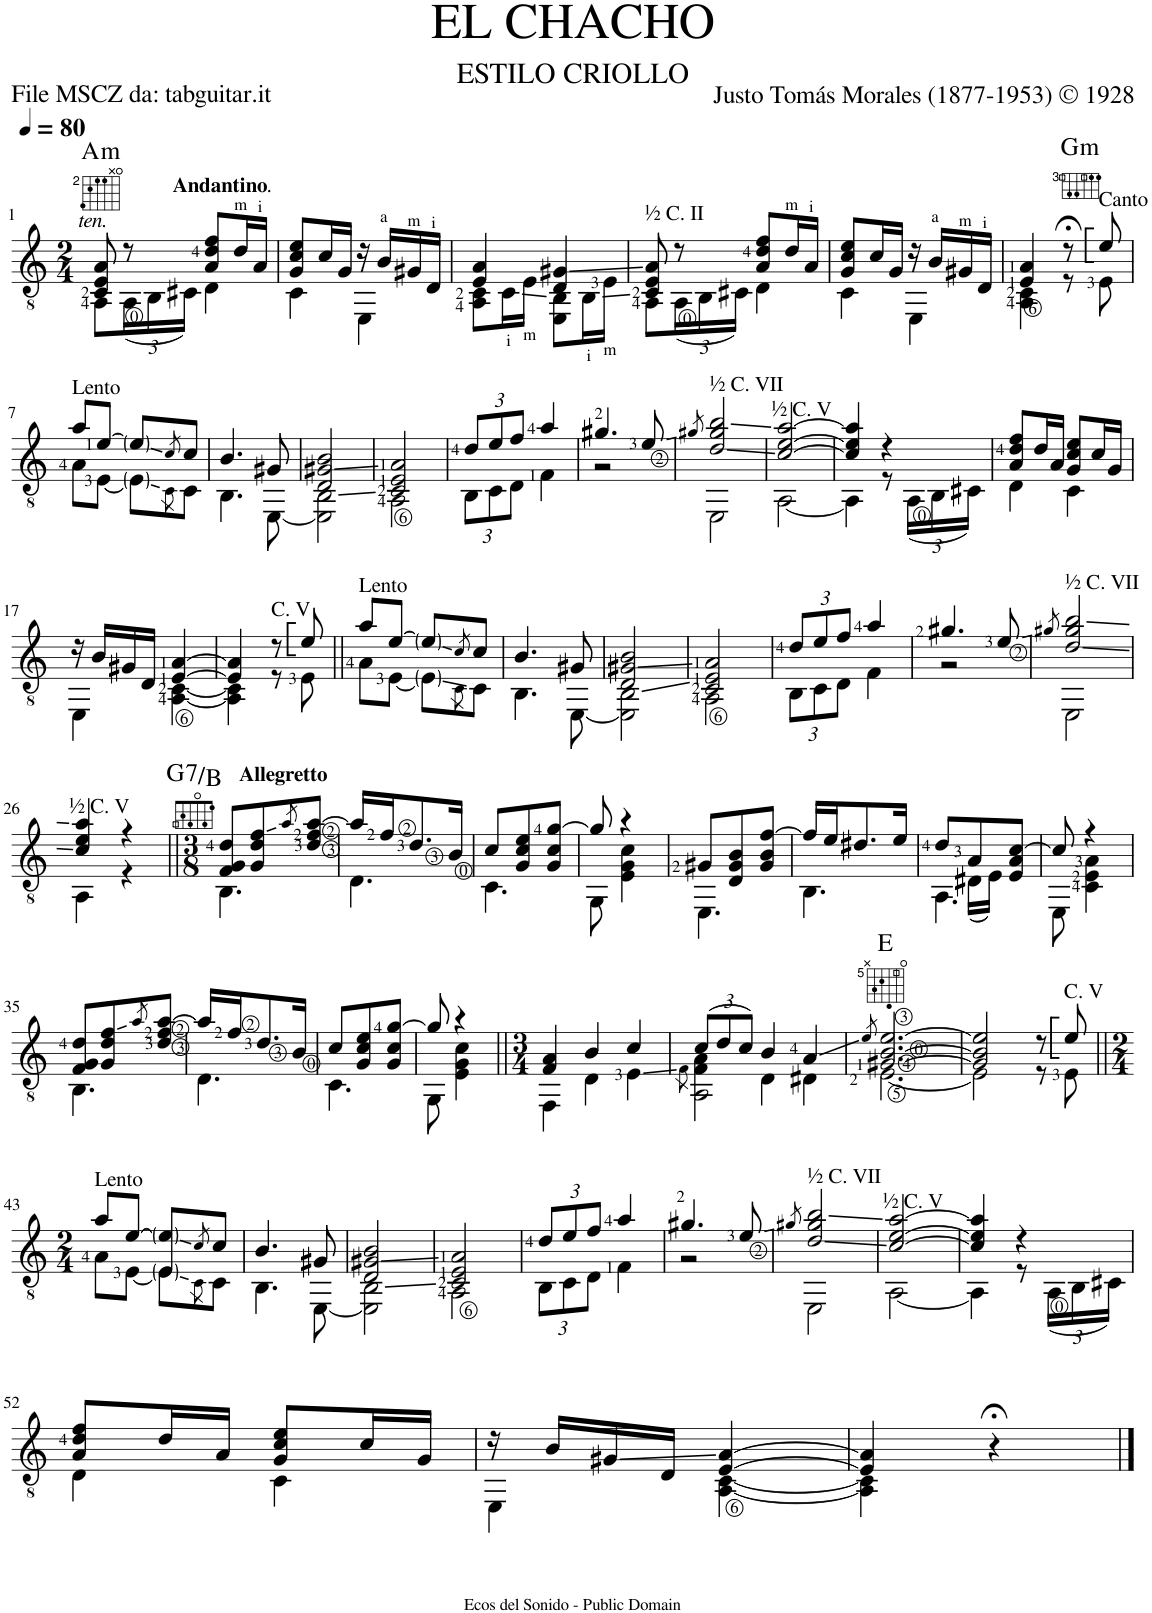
**kern	**harte
*part1	*part1
*staff1	*
*I"Guitar	*
*I'Guit.	*
*clefGv2	*
*k[]	*
*M2/4	*
*MM80	*
=1	=1
*^	*
!LO:TX:a:B:t=Andantino	!	!
!LO:TX:a:i:t=.	!	!
!LO:TX:a:i:t=ten.	!	!LO:H:kt=m
8C/ 8E/ 8A/	8AA\L	A:min
*	*Xbrackettup	*
8r	(24AA\L	.
.	24BB\	.
.	24C#X\JJ)	.
8A/ 8d/ 8f/L	4D\	.
16d/L	.	.
16A/JJ	.	.
=2	=2	=2
8G/ 8c/ 8e/L	4C\	.
16c/L	.	.
16G/JJ	.	.
16r	4EE\	.
16B/LL	.	.
16G#X/	.	.
16D/JJ	.	.
=3	=3	=3
4E/ 4A/	8AA\ 8C\L	.
.	16C\L	.
.	16E\JJ	.
4D/ 4G#X/	8EE\ 8BB\L	.
.	16BB\L	.
.	16E\JJ	.
=4	=4	=4
!LO:TX:a:t=½ C. II	!	!
8C/ 8E/ 8A/	8AA\L	.
8r	(24AA\L	.
.	24BB\	.
.	24C#X\JJ)	.
8A/ 8d/ 8f/L	4D\	.
16d/L	.	.
16A/JJ	.	.
=5	=5	=5
8G/ 8c/ 8e/L	4C\	.
16c/L	.	.
16G/JJ	.	.
16r	4EE\	.
16B/LL	.	.
16G#X/	.	.
16D/JJ	.	.
=6	=6	=6
4E/ 4A/	4AA\ 4C\	.
8r;<	8r	.
!LO:TX:a:t=Canto	!	!LO:H:kt=m
8e::/	8E\	G:min
!!LO:LB:g=z	!!
=7	=7	=7
!LO:TX:a:t=Lento	!	!
8a/L	8A\L	.
[8e/J	[8E\J	.
8e/L]	8E\L]	.
8qc/	8qC\	.
8c/J	8C\J	.
=8	=8	=8
4.B/	4.BB\	.
8G#X/	[8EE\	.
=9	=9	=9
2D/ 2G#X/ 2B/	2EE\] 2BB\	.
=10	=10	=10
2C/ 2E/ 2A/	2AA\	.
=11	=11	=11
12d/L	12BB\L	.
12e/	12C\	.
12f/J	12D\J	.
4a/	4F\	.
=12	=12	=12
4.g#X/	2r	.
8e/	.	.
=13	=13	=13
8qg#X/	.	.
!LO:TX:a:t=½ C. VII	!	!
2d/ 2g#/ 2b/	2EE\	.
=14	=14	=14
!LO:TX:a:t=½ C. V	!	!
[2c/ [2e/ [2a/	[2AA\	.
=15	=15	=15
4c/] 4e/] 4a/]	4AA\]	.
4r	8r	.
.	(24AA\LL	.
.	24BB\	.
.	24C#X\JJ)	.
=16	=16	=16
8A/ 8d/ 8f/L	4D\	.
16d/L	.	.
16A/JJ	.	.
8G/ 8c/ 8e/L	4C\	.
16c/L	.	.
16G/JJ	.	.
!!LO:LB:g=z	!!
=17	=17	=17
16r	4EE\	.
16B/LL	.	.
16G#X/	.	.
16D/JJ	.	.
[4E/ [4A/	[4AA\ [4C\	.
=18	=18	=18
4E/] 4A/]	4AA\] 4C\]	.
!LO:TX:a:t=C. V	!	!
8r	8r	.
8e::/	8E\	.
=19||	=19||	=19||
!LO:TX:a:t=Lento	!	!
8a/L	8A\L	.
[8e/J	[8E\J	.
8e/L]	8E\L]	.
8qc/	8qC\	.
8c/J	8C\J	.
=20	=20	=20
4.B/	4.BB\	.
8G#X/	[8EE\	.
=21	=21	=21
2D/ 2G#X/ 2B/	2EE\] 2BB\	.
=22	=22	=22
2C/ 2E/ 2A/	2AA\	.
=23	=23	=23
12d/L	12BB\L	.
12e/	12C\	.
12f/J	12D\J	.
4a/	4F\	.
=24	=24	=24
4.g#X/	2r	.
8e/	.	.
=25	=25	=25
8qg#X/	.	.
!LO:TX:a:t=½ C. VII	!	!
2d/ 2g#/ 2b/	2EE\	.
!!LO:LB:g=z	!!
=26	=26	=26
!LO:TX:a:t=½ C. V	!	!
4c/ 4e/ 4a/	4AA\	.
4r	4r	.
=27||	=27||	=27||
*M3/8	*	*
!LO:TX:a:B:t=Allegretto	!	!LO:H:kt=7
8F/ 8G/ 8d/L	4.BB\	G:7/3
8G/ 8d/ 8f/	.	.
8qa/	.	.
8d/ 8f/ [8a/J	.	.
=28	=28	=28
16a/LL]	4.D\	.
16f/J	.	.
8.d/	.	.
16B/Jk	.	.
=29	=29	=29
8c/L	4.C\	.
8G/ 8c/ 8e/	.	.
8G/ 8c/ [8g/J	.	.
=30	=30	=30
8g/]	8GG\	.
4r	4E\ 4G\ 4c\	.
=31	=31	=31
8G#X/L	4.EE\	.
8D/ 8G#/ 8B/	.	.
8G#/ 8B/ [8f/J	.	.
=32	=32	=32
16f/LL]	4.BB\	.
16e/J	.	.
8.d#X/	.	.
16e/Jk	.	.
=33	=33	=33
*	*^	*
8d/L	4.AA\	8ryy	.
8A/	.	(16D#X\LL	.
.	.	16E\JJ)	.
8E/ 8A/ [8c/J	.	8ryy	.
*	*v	*v	*
=34	=34	=34
8c/]	8EE\	.
4r	4C\ 4E\ 4A\	.
!!LO:LB:g=z	!!
=35	=35	=35
8F/ 8G/ 8d/L	4.BB\	.
8G/ 8d/ 8f/	.	.
8qa/	.	.
8d/ 8f/ [8a/J	.	.
=36	=36	=36
16a/LL]	4.D\	.
16f/J	.	.
8.d/	.	.
16B/Jk	.	.
=37	=37	=37
8c/L	4.C\	.
8G/ 8c/ 8e/	.	.
8G/ 8c/ [8g/J	.	.
=38	=38	=38
8g/]	8GG\	.
4r	4E\ 4G\ 4c\	.
=39||	=39||	=39||
*M3/4	*	*
4F/ 4A/	4FF\	.
4B/	4D\	.
4c/	4E\	.
=40	=40	=40
.	8qF\	.
*	*^	*
(12c/L	4F\ 4A\	2AA\	.
12d/	.	.	.
12c/J)	.	.	.
4B/	4D\	.	.
4A/	4D#X\	4ryy	.
*v	*v	*v	*
=41	=41
8qe/	.
*^	*
[2.G#X/ [2.B/ [2.e/	[2.E\	E:maj
=42	=42	=42
2G#/] 2B/] 2e/]	2E\]	.
8r	8r	.
!LO:TX:a:t=C. V	!	!
8e::/	8E\	.
!!LO:LB:g=z	!!
=43||	=43||	=43||
*M2/4	*	*
!LO:TX:a:t=Lento	!	!
8a/L	8A\L	.
[8e/J	[8E\J	.
8E/ 8e/]L	8E\L]	.
8qc/	8qC\	.
8c/J	8C\J	.
=44	=44	=44
4.B/	4.BB\	.
8G#X/	[8EE\	.
=45	=45	=45
2D/ 2G#X/ 2B/	2EE\] 2BB\	.
=46	=46	=46
2C/ 2E/ 2A/	2AA\	.
=47	=47	=47
12d/L	12BB\L	.
12e/	12C\	.
12f/J	12D\J	.
4a/	4F\	.
=48	=48	=48
4.g#X/	2r	.
8e/	.	.
=49	=49	=49
8qg#X/	.	.
!LO:TX:a:t=½ C. VII	!	!
2d/ 2g#/ 2b/	2EE\	.
=50	=50	=50
!LO:TX:a:t=½ C. V	!	!
[2c/ [2e/ [2a/	[2AA\	.
=51	=51	=51
4c/] 4e/] 4a/]	4AA\]	.
4r	8r	.
.	(24AA\LL	.
.	24BB\	.
.	24C#X\JJ)	.
!!LO:LB:g=z	!!
=52	=52	=52
8A/ 8d/ 8f/L	4D\	.
16d/L	.	.
16A/JJ	.	.
8G/ 8c/ 8e/L	4C\	.
16c/L	.	.
16G/JJ	.	.
=53	=53	=53
16r	4EE\	.
16B/LL	.	.
16G#X/	.	.
16D/JJ	.	.
[4E/ [4A/	[4AA\ [4C\	.
=54	=54	=54
4E/] 4A/]	4AA\] 4C\]	.
4r;<	4ryy	.
*v	*v	*
==	==
*-	*-
